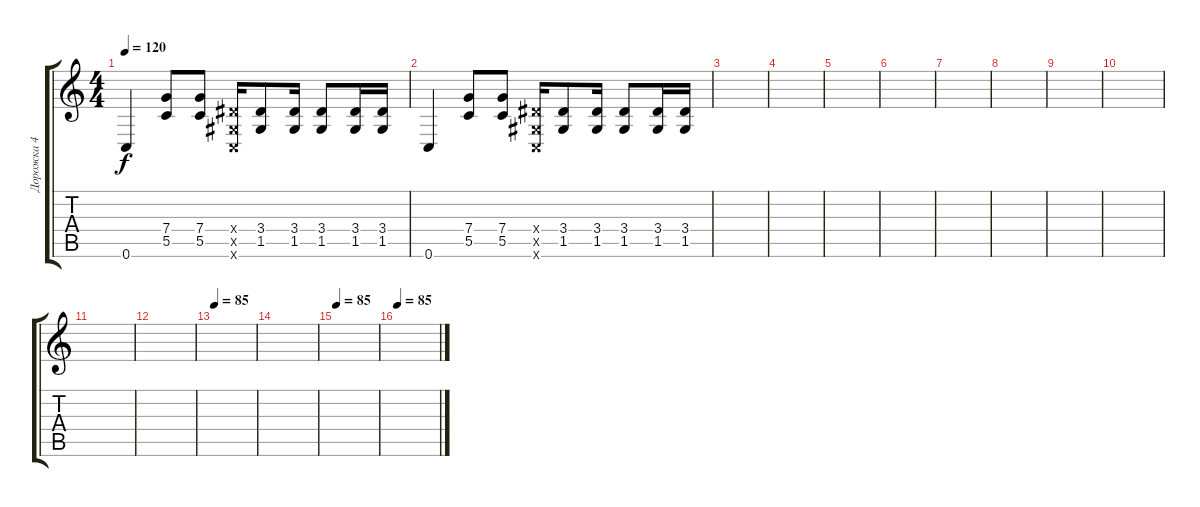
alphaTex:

\track ("Дорожка 4" "Дорожка 4") {instrument electricguitarclean}
\staff {score tabs}
\tuning (D4 A3 F3 C3 G2 C2) {hide}
\ts (4 4)
\tempo 120
\clef g2
\ks c
0.6.4{dy f} (7.4 5.5).8 (7.4 5.5).8 (3.4{x} 1.5{x} 0.6{x}).16 (3.4 1.5).8 (3.4 1.5).16 (3.4 1.5).8 (3.4 1.5).16 (3.4 1.5).16 |
0.6.4 (7.4 5.5).8 (7.4 5.5).8 (3.4{x} 1.5{x} 0.6{x}).16 (3.4 1.5).8 (3.4 1.5).16 (3.4 1.5).8 (3.4 1.5).16 (3.4 1.5).16 |
|
|
|
|
|
|
|
|
|
|
\tempo 85
|
|
\tempo 85
|
\tempo 85
